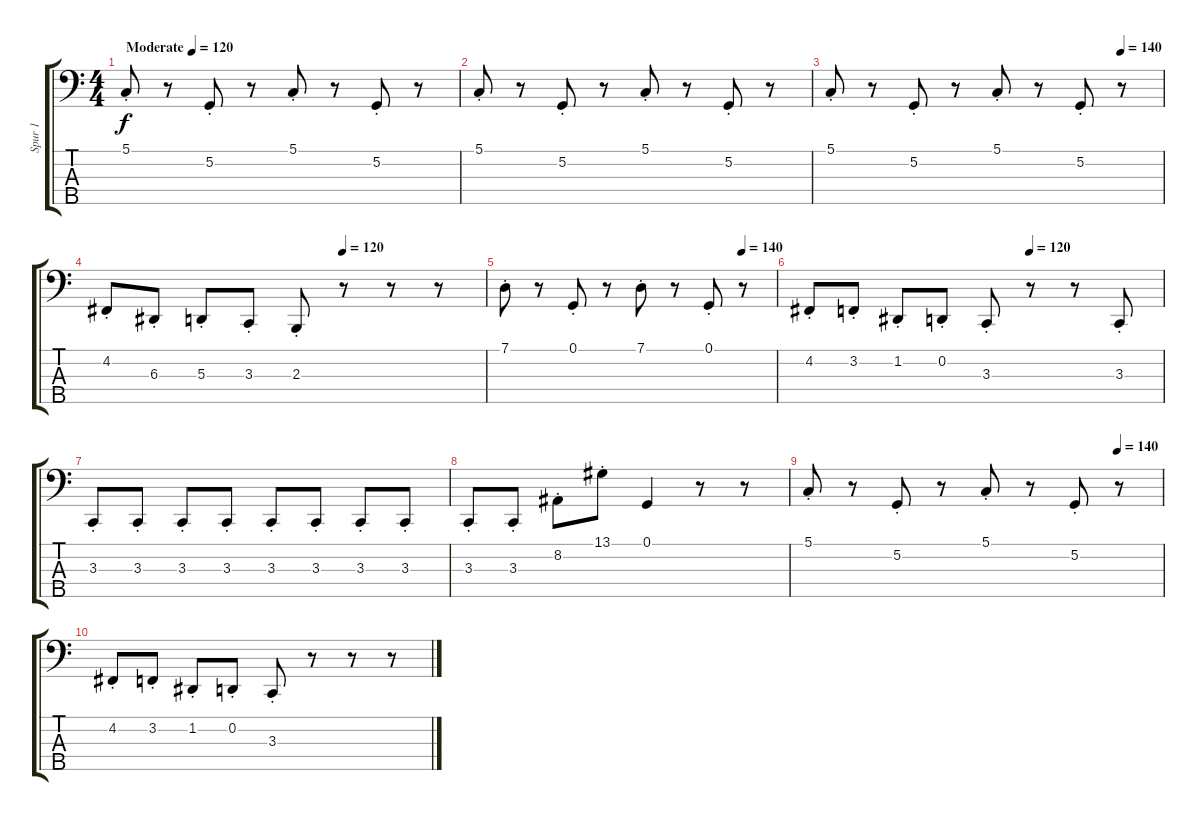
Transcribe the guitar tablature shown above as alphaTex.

\track ("Spur 1" "Spur 1") {instrument trumpet}
\staff {score tabs}
\tuning (G2 D2 A1 E1 B0) {hide}
\ts (4 4)
\tempo (120 "Moderate")
\clef f4
\ks c
5.1{st}.8{dy f instrument trumpet} r.8 5.2{st}.8 r.8 5.1{st}.8 r.8 5.2{st}.8 r.8 |
5.1{st}.8 r.8 5.2{st}.8 r.8 5.1{st}.8 r.8 5.2{st}.8 r.8 |
\tempo (140 0.875)
5.1{st}.8 r.8 5.2{st}.8 r.8 5.1{st}.8 r.8 5.2{st}.8 r.8 |
\tempo (120 0.625)
4.2{st}.8 6.3{st}.8 5.3{st}.8 3.3{st}.8 2.3{st}.8 r.8 r.8 r.8 |
\tempo (140 0.875)
7.1{st}.8 r.8 0.1{st}.8 r.8 7.1{st}.8 r.8 0.1{st}.8 r.8 |
\tempo (120 0.625)
4.2{st}.8 3.2{st}.8 1.2{st}.8 0.2{st}.8 3.3{st}.8 r.8 r.8 3.3{st}.8 |
3.3{st}.8 3.3{st}.8 3.3{st}.8 3.3{st}.8 3.3{st}.8 3.3{st}.8 3.3{st}.8 3.3{st}.8 |
3.3{st}.8 3.3{st}.8 8.2{st}.8 13.1{st}.8 0.1.4 r.8 r.8 |
\tempo (140 0.875)
5.1{st}.8 r.8 5.2{st}.8 r.8 5.1{st}.8 r.8 5.2{st}.8 r.8 |
4.2{st}.8 3.2{st}.8 1.2{st}.8 0.2{st}.8 3.3{st}.8 r.8 r.8 r.8
